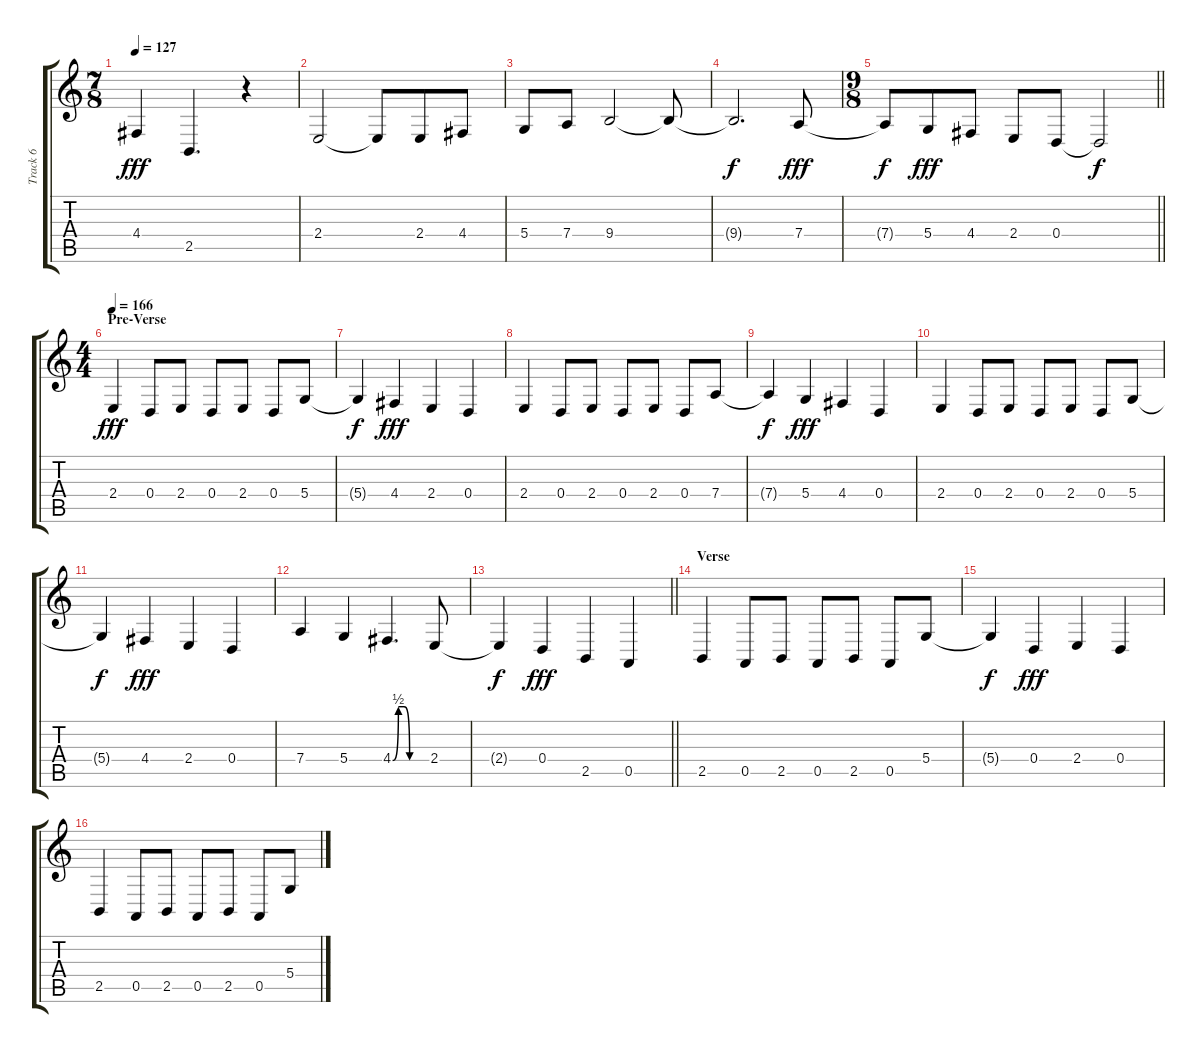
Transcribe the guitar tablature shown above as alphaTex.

\track ("Track 6" "Track 6") {instrument altosax}
\staff {score tabs}
\tuning (E4 B3 G3 D3 A2 D2) {hide}
\ts (7 8)
\tempo 127
\clef g2
\ks c
4.4{t}.4{dy fff} 2.5.4{d} r.4 |
2.4.2 2.4{t}.8 2.4.8 4.4.8 |
5.4.8 7.4.8 9.4.2 9.4{t}.8 |
9.4{t}.2{d dy f} 7.4.8{dy fff} |
\ts (9 8)
\barLineRight lightlight
7.4{t}.8{dy f} 5.4.8{dy fff} 4.4.8 2.4.8 0.4.8 0.4{t}.2{dy f} |
\ts (4 4)
\section ("" "Pre-Verse")
\tempo 166
2.4.4{dy fff} 0.4.8 2.4.8 0.4.8 2.4.8 0.4.8 5.4.8 |
5.4{t}.4{dy f} 4.4.4{dy fff} 2.4.4 0.4.4 |
2.4.4 0.4.8 2.4.8 0.4.8 2.4.8 0.4.8 7.4.8 |
7.4{t}.4{dy f} 5.4.4{dy fff} 4.4.4 0.4.4 |
2.4.4 0.4.8 2.4.8 0.4.8 2.4.8 0.4.8 5.4.8 |
5.4{t}.4{dy f} 4.4.4{dy fff} 2.4.4 0.4.4 |
7.4.4 5.4.4 4.4{be (custom 0 0 10 2 20 2 30 0 60 0)}.4{d} 2.4.8 |
\barLineRight lightlight
2.4{t}.4{dy f} 0.4.4{dy fff} 2.5.4 0.5.4 |
\section ("" "Verse")
2.5.4 0.5.8 2.5.8 0.5.8 2.5.8 0.5.8 5.4.8 |
5.4{t}.4{dy f} 0.4.4{dy fff} 2.4.4 0.4.4 |
2.5.4 0.5.8 2.5.8 0.5.8 2.5.8 0.5.8 5.4.8
